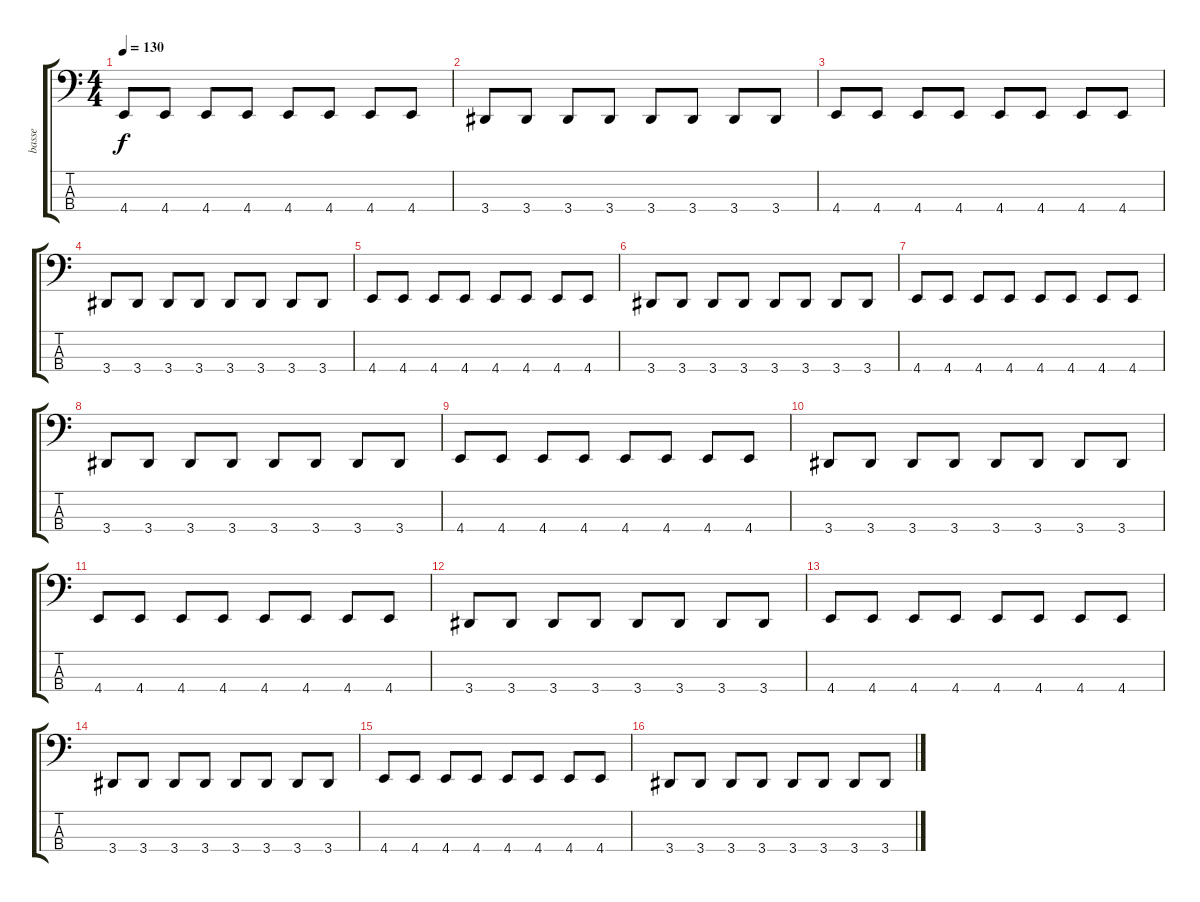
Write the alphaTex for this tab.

\track ("basse" "basse") {instrument electricbassfinger}
\staff {score tabs}
\tuning (F2 C2 G1 C1) {hide}
\ts (4 4)
\tempo 130
\clef f4
\ks c
4.4.8{dy f} 4.4.8 4.4.8 4.4.8 4.4.8 4.4.8 4.4.8 4.4.8 |
3.4.8 3.4.8 3.4.8 3.4.8 3.4.8 3.4.8 3.4.8 3.4.8 |
4.4.8 4.4.8 4.4.8 4.4.8 4.4.8 4.4.8 4.4.8 4.4.8 |
3.4.8 3.4.8 3.4.8 3.4.8 3.4.8 3.4.8 3.4.8 3.4.8 |
4.4.8 4.4.8 4.4.8 4.4.8 4.4.8 4.4.8 4.4.8 4.4.8 |
3.4.8 3.4.8 3.4.8 3.4.8 3.4.8 3.4.8 3.4.8 3.4.8 |
4.4.8 4.4.8 4.4.8 4.4.8 4.4.8 4.4.8 4.4.8 4.4.8 |
3.4.8 3.4.8 3.4.8 3.4.8 3.4.8 3.4.8 3.4.8 3.4.8 |
4.4.8 4.4.8 4.4.8 4.4.8 4.4.8 4.4.8 4.4.8 4.4.8 |
3.4.8 3.4.8 3.4.8 3.4.8 3.4.8 3.4.8 3.4.8 3.4.8 |
4.4.8 4.4.8 4.4.8 4.4.8 4.4.8 4.4.8 4.4.8 4.4.8 |
3.4.8 3.4.8 3.4.8 3.4.8 3.4.8 3.4.8 3.4.8 3.4.8 |
4.4.8 4.4.8 4.4.8 4.4.8 4.4.8 4.4.8 4.4.8 4.4.8 |
3.4.8 3.4.8 3.4.8 3.4.8 3.4.8 3.4.8 3.4.8 3.4.8 |
4.4.8 4.4.8 4.4.8 4.4.8 4.4.8 4.4.8 4.4.8 4.4.8 |
3.4.8 3.4.8 3.4.8 3.4.8 3.4.8 3.4.8 3.4.8 3.4.8
